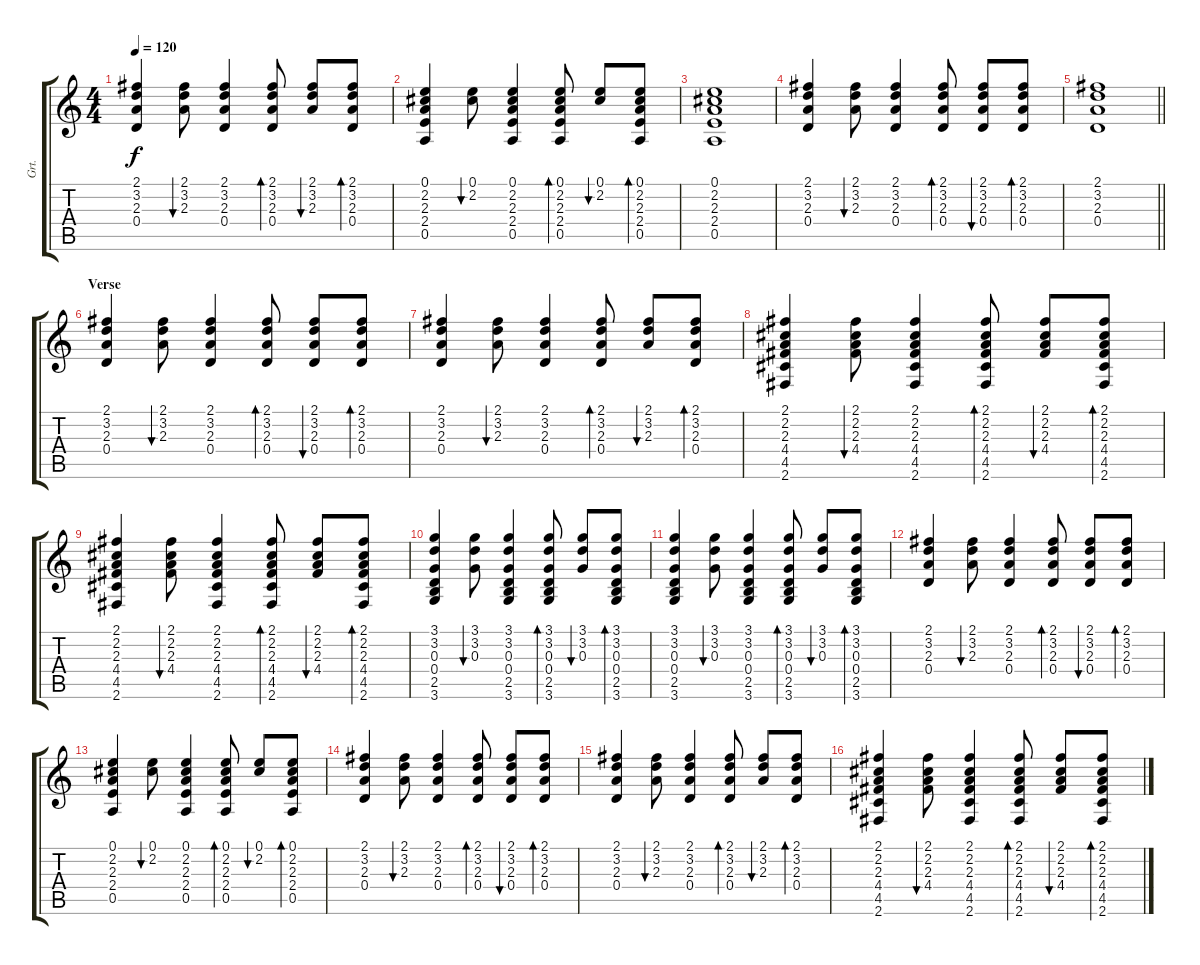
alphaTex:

\track ("Grt. " "Grt. ") {instrument acousticguitarsteel}
\staff {score tabs}
\tuning (E4 B3 G3 D3 A2 E2) {hide}
\ts (4 4)
\tempo 120
\clef g2
\ks c
(2.1 3.2 2.3 0.4).4{dy f} (2.1 3.2 2.3).8{bu 120} (2.1 3.2 2.3 0.4).4 (2.1 3.2 2.3 0.4).8{bd 120} (2.1 3.2 2.3).8{bu 120} (2.1 3.2 2.3 0.4).8{bd 120} |
(0.1 2.2 2.3 2.4 0.5).4 (0.1 2.2).8{bu 120} (0.1 2.2 2.3 2.4 0.5).4 (0.1 2.2 2.3 2.4 0.5).8{bd 120} (0.1 2.2).8{bu 120} (0.1 2.2 2.3 2.4 0.5).8{bd 120} |
(0.1 2.2 2.3 2.4 0.5).1 |
(2.1 3.2 2.3 0.4).4 (2.1 3.2 2.3).8{bu 120} (2.1 3.2 2.3 0.4).4 (2.1 3.2 2.3 0.4).8{bd 120} (2.1 3.2 2.3 0.4).8{bu 120} (2.1 3.2 2.3 0.4).8{bd 120} |
\barLineRight lightlight
(2.1 3.2 2.3 0.4).1 |
\section ("" "Verse")
(2.1 3.2 2.3 0.4).4 (2.1 3.2 2.3).8{bu 120} (2.1 3.2 2.3 0.4).4 (2.1 3.2 2.3 0.4).8{bd 120} (2.1 3.2 2.3 0.4).8{bu 120} (2.1 3.2 2.3 0.4).8{bd 120} |
(2.1 3.2 2.3 0.4).4 (2.1 3.2 2.3).8{bu 120} (2.1 3.2 2.3 0.4).4 (2.1 3.2 2.3 0.4).8{bd 120} (2.1 3.2 2.3).8{bu 120} (2.1 3.2 2.3 0.4).8{bd 120} |
(2.1 2.2 2.3 4.4 4.5 2.6).4 (2.1 2.2 2.3 4.4).8{bu 120} (2.1 2.2 2.3 4.4 4.5 2.6).4 (2.1 2.2 2.3 4.4 4.5 2.6).8{bd 120} (2.1 2.2 2.3 4.4).8{bu 120} (2.1 2.2 2.3 4.4 4.5 2.6).8{bd 120} |
(2.1 2.2 2.3 4.4 4.5 2.6).4 (2.1 2.2 2.3 4.4).8{bu 120} (2.1 2.2 2.3 4.4 4.5 2.6).4 (2.1 2.2 2.3 4.4 4.5 2.6).8{bd 120} (2.1 2.2 2.3 4.4).8{bu 120} (2.1 2.2 2.3 4.4 4.5 2.6).8{bd 120} |
(3.1 3.2 0.3 0.4 2.5 3.6).4 (3.1 3.2 0.3).8{bu 120} (3.1 3.2 0.3 0.4 2.5 3.6).4 (3.1 3.2 0.3 0.4 2.5 3.6).8{bd 120} (3.1 3.2 0.3).8{bu 120} (3.1 3.2 0.3 0.4 2.5 3.6).8{bd 120} |
(3.1 3.2 0.3 0.4 2.5 3.6).4 (3.1 3.2 0.3).8{bu 120} (3.1 3.2 0.3 0.4 2.5 3.6).4 (3.1 3.2 0.3 0.4 2.5 3.6).8{bd 120} (3.1 3.2 0.3).8{bu 120} (3.1 3.2 0.3 0.4 2.5 3.6).8{bd 120} |
(2.1 3.2 2.3 0.4).4 (2.1 3.2 2.3).8{bu 120} (2.1 3.2 2.3 0.4).4 (2.1 3.2 2.3 0.4).8{bd 120} (2.1 3.2 2.3 0.4).8{bu 120} (2.1 3.2 2.3 0.4).8{bd 120} |
(0.1 2.2 2.3 2.4 0.5).4 (0.1 2.2).8{bu 120} (0.1 2.2 2.3 2.4 0.5).4 (0.1 2.2 2.3 2.4 0.5).8{bd 120} (0.1 2.2).8{bu 120} (0.1 2.2 2.3 2.4 0.5).8{bd 120} |
(2.1 3.2 2.3 0.4).4 (2.1 3.2 2.3).8{bu 120} (2.1 3.2 2.3 0.4).4 (2.1 3.2 2.3 0.4).8{bd 120} (2.1 3.2 2.3 0.4).8{bu 120} (2.1 3.2 2.3 0.4).8{bd 120} |
(2.1 3.2 2.3 0.4).4 (2.1 3.2 2.3).8{bu 120} (2.1 3.2 2.3 0.4).4 (2.1 3.2 2.3 0.4).8{bd 120} (2.1 3.2 2.3).8{bu 120} (2.1 3.2 2.3 0.4).8{bd 120} |
(2.1 2.2 2.3 4.4 4.5 2.6).4 (2.1 2.2 2.3 4.4).8{bu 120} (2.1 2.2 2.3 4.4 4.5 2.6).4 (2.1 2.2 2.3 4.4 4.5 2.6).8{bd 120} (2.1 2.2 2.3 4.4).8{bu 120} (2.1 2.2 2.3 4.4 4.5 2.6).8{bd 120}
